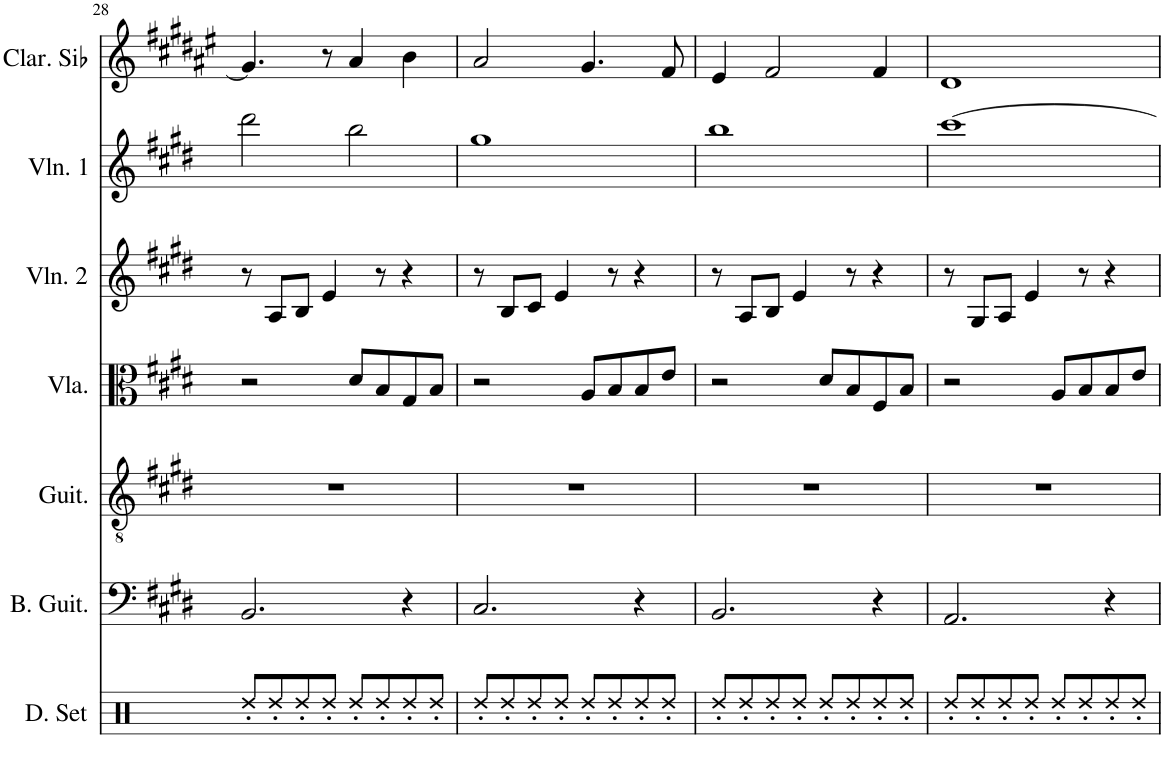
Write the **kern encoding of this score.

**kern	**kern	**kern	**kern	**kern	**kern	**kern
*part7	*part6	*part5	*part4	*part3	*part2	*part1
*staff7	*staff6	*staff5	*staff4	*staff3	*staff2	*staff1
*I"Drumset	*I"Bass Guitar	*I"Acoustic Guitar	*I"Viola	*I"Violin 2	*I"Violin 1	*I"Clarinette en Sib
*I'D. Set	*I'B. Guit.	*I'Guit.	*I'Vla.	*I'Vln. 2	*I'Vln. 1	*I'Clar. Sib
!!LO:PB:g=z
*clefX	*clefF4	*clefGv2	*clefC3	*clefG2	*clefG2	*clefG2
*	*Trd7c12	*	*	*	*	*Trd1c2
*k[]	*k[f#c#g#d#]	*k[f#c#g#d#]	*k[f#c#g#d#]	*k[f#c#g#d#]	*k[f#c#g#d#]	*k[f#c#g#d#a#e#]
*M4/4	*M4/4	*M4/4	*M4/4	*M4/4	*M4/4	*M4/4
=28	=28	=28	=28	=28	=28	=28
8Rdd'/L	2.BB/	1r	2r	8r	2ddd#\	4.g#/]
8Rdd'/	.	.	.	8A/L	.	.
8Rdd'/	.	.	.	8B/J	.	.
8Rdd'/J	.	.	.	4e/	.	8r
8Rdd'/L	.	.	8d#/L	.	2bb\	4a#/
8Rdd'/	.	.	8B/	8r	.	.
8Rdd'/	4r	.	8G#/	4r	.	4b\
8Rdd'/J	.	.	8B/J	.	.	.
=29	=29	=29	=29	=29	=29	=29
8Rdd'/L	2.C#/	1r	2r	8r	1gg#	2a#/
8Rdd'/	.	.	.	8B/L	.	.
8Rdd'/	.	.	.	8c#/J	.	.
8Rdd'/J	.	.	.	4e/	.	.
8Rdd'/L	.	.	8A/L	.	.	4.g#/
8Rdd'/	.	.	8B/	8r	.	.
8Rdd'/	4r	.	8B/	4r	.	.
8Rdd'/J	.	.	8e/J	.	.	8f#/
=30	=30	=30	=30	=30	=30	=30
8Rdd'/L	2.BB/	1r	2r	8r	1bb	4e#/
8Rdd'/	.	.	.	8A/L	.	.
8Rdd'/	.	.	.	8B/J	.	2f#/
8Rdd'/J	.	.	.	4e/	.	.
8Rdd'/L	.	.	8d#/L	.	.	.
8Rdd'/	.	.	8B/	8r	.	.
8Rdd'/	4r	.	8F#/	4r	.	4f#/
8Rdd'/J	.	.	8B/J	.	.	.
=31	=31	=31	=31	=31	=31	=31
8Rdd'/L	2.AA/	1r	2r	8r	[1ccc#	1d#
8Rdd'/	.	.	.	8G#/L	.	.
8Rdd'/	.	.	.	8A/J	.	.
8Rdd'/J	.	.	.	4e/	.	.
8Rdd'/L	.	.	8A/L	.	.	.
8Rdd'/	.	.	8B/	8r	.	.
8Rdd'/	4r	.	8B/	4r	.	.
8Rdd'/J	.	.	8e/J	.	.	.
=	=	=	=	=	=	=
*-	*-	*-	*-	*-	*-	*-
